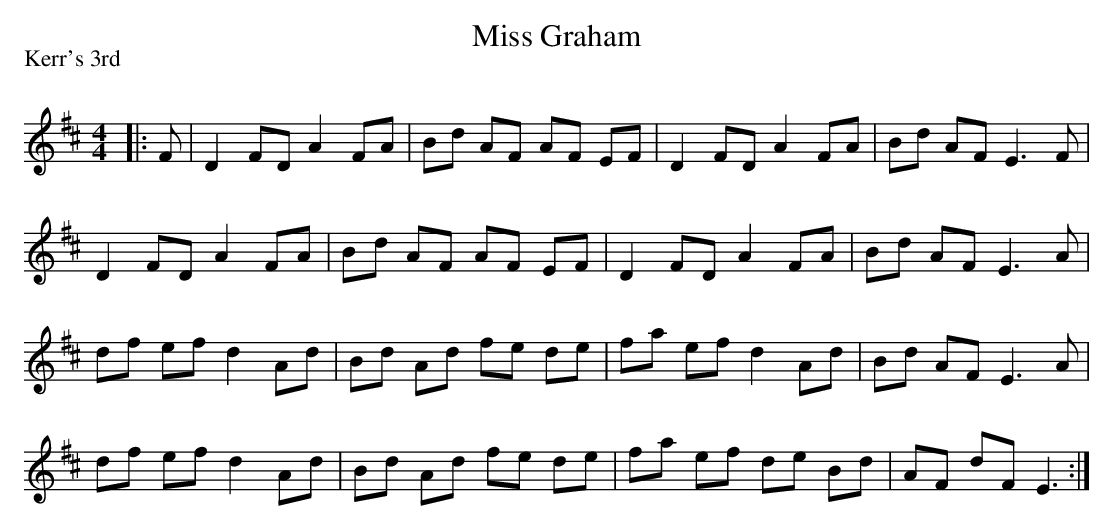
X:1
T: Miss Graham
P:Kerr's 3rd
Q: 232
K:D
M:4/4
L:1/8
|:F|D2 FD A2 FA|Bd AF AF EF|D2 FD A2 FA|Bd AF E3F|
D2 FD A2 FA|Bd AF AF EF|D2 FD A2 FA|Bd AF E3A|
df ef d2 Ad|Bd Ad fe de|fa ef d2 Ad|Bd AF E3A|
df ef d2 Ad|Bd Ad fe de|fa ef de Bd|AF dF E3:|
